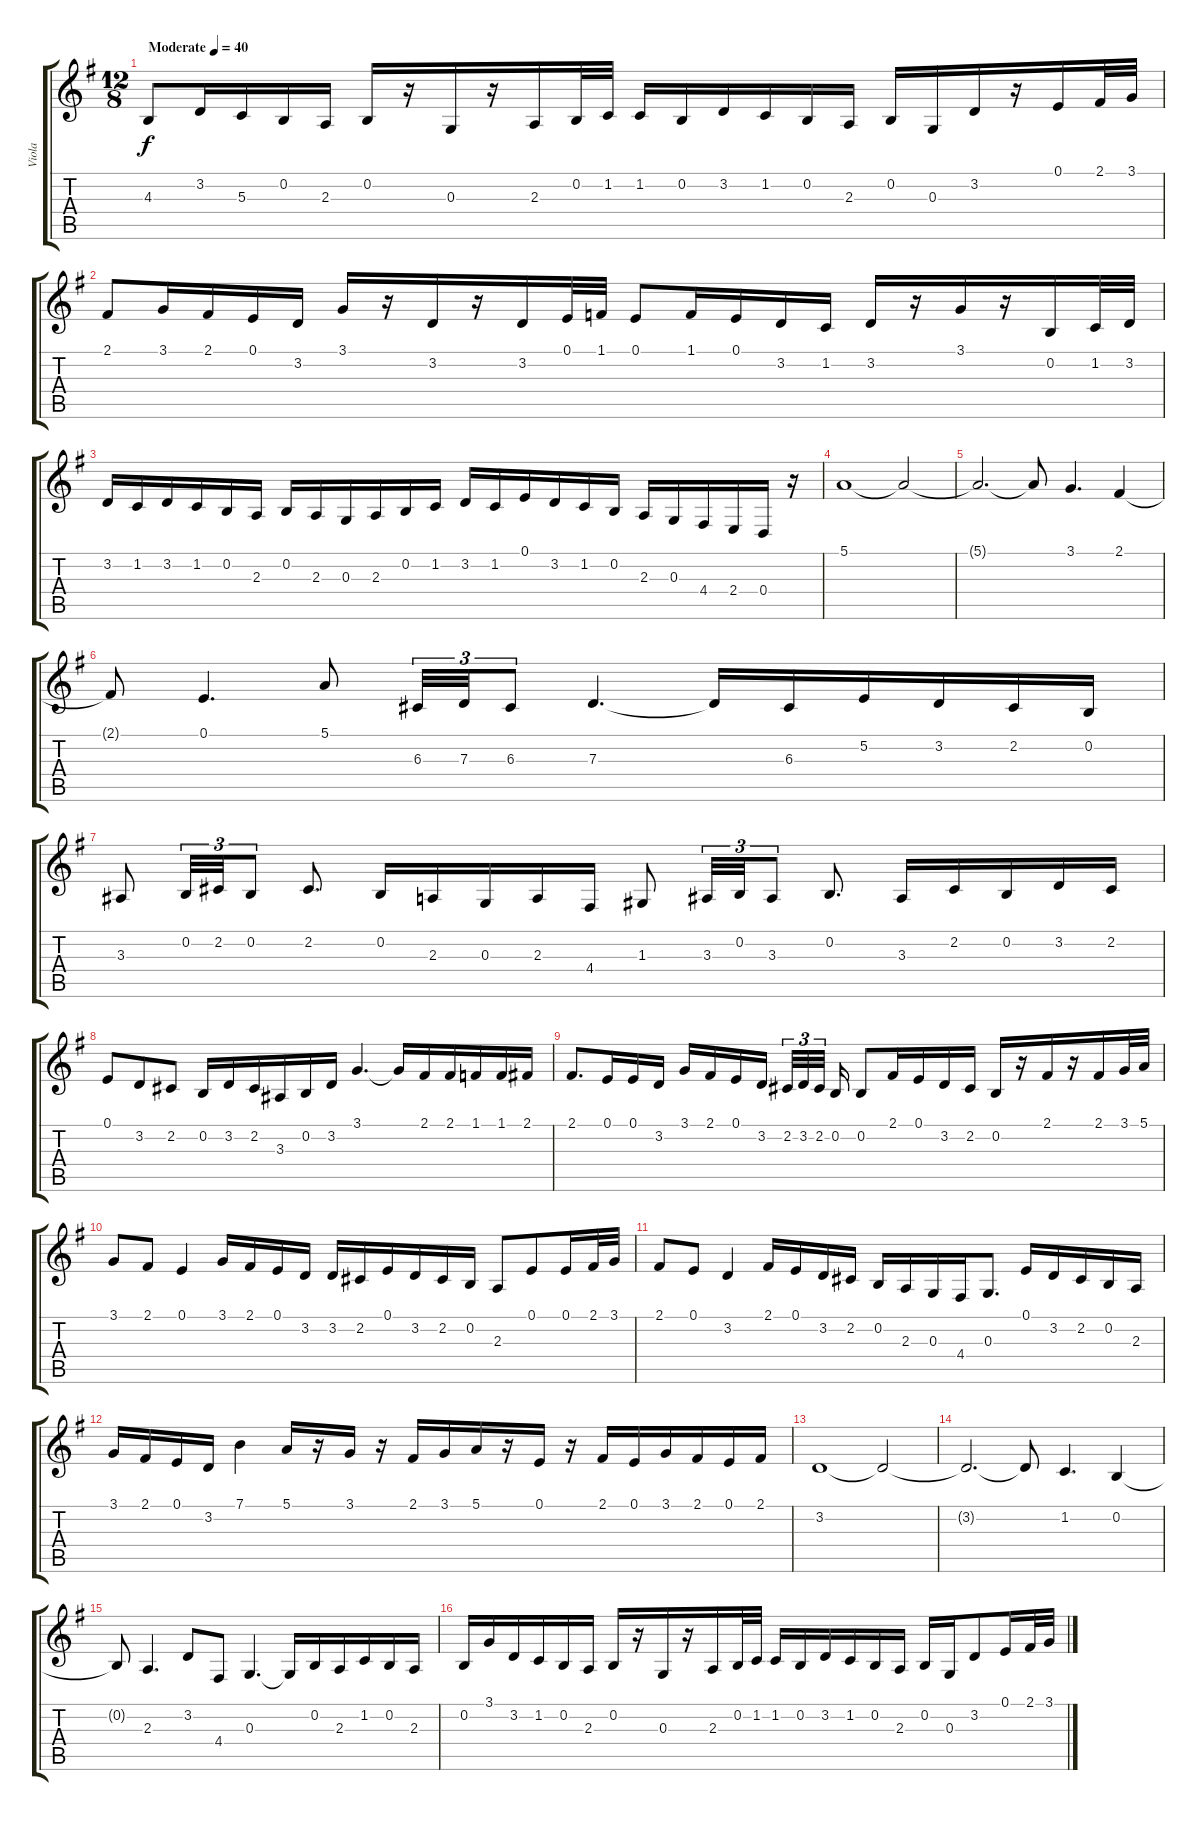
\track ("Viola" "Viola") {instrument viola}
\staff {score tabs}
\tuning (E4 B3 G3 D3 A2 E2) {hide}
\ts (12 8)
\tempo (40 "Moderate")
\clef g2
\ks g
4.3.8{dy f instrument viola} 3.2.16 5.3.16 0.2.16 2.3.16 0.2.16 r.16 0.3.16 r.16 2.3.16 0.2.32 1.2.32 1.2.16 0.2.16 3.2.16 1.2.16 0.2.16 2.3.16 0.2.16 0.3.16 3.2.16 r.16 0.1.16 2.1.32 3.1.32 |
2.1.8 3.1.16 2.1.16 0.1.16 3.2.16 3.1.16 r.16 3.2.16 r.16 3.2.16 0.1.32 1.1.32 0.1.8 1.1.16 0.1.16 3.2.16 1.2.16 3.2.16 r.16 3.1.16 r.16 0.2.16 1.2.32 3.2.32 |
3.2.16 1.2.16 3.2.16 1.2.16 0.2.16 2.3.16 0.2.16 2.3.16 0.3.16 2.3.16 0.2.16 1.2.16 3.2.16 1.2.16 0.1.16 3.2.16 1.2.16 0.2.16 2.3.16 0.3.16 4.4.16 2.4.16 0.4.16 r.16 |
5.1.1 5.1{t}.2 |
5.1{t}.2{d} 5.1{t}.8 3.1.4{d} 2.1.4 |
2.1{t}.8 0.1.4{d} 5.1.8 6.3.32{tu (3 2)} 7.3.32{tu (3 2)} 6.3.8{tu (3 2)} 7.3.4{d} 7.3{t}.16 6.3.16 5.2.16 3.2.16 2.2.16 0.2.16 |
3.3.8 0.2.32{tu (3 2)} 2.2.32{tu (3 2)} 0.2.8{tu (3 2)} 2.2.8{d} 0.2.16 2.3.16 0.3.16 2.3.16 4.4.16 1.3.8 3.3.32{tu (3 2)} 0.2.32{tu (3 2)} 3.3.8{tu (3 2)} 0.2.8{d} 3.3.16 2.2.16 0.2.16 3.2.16 2.2.16 |
0.1.8 3.2.8 2.2.8 0.2.16 3.2.16 2.2.16 3.3.16 0.2.16 3.2.16 3.1.4{d} 3.1{t}.16 2.1.16 2.1.16 1.1.16 1.1.16 2.1.16 |
2.1.8{d} 0.1.16 0.1.16 3.2.16 3.1.16 2.1.16 0.1.16 3.2.16{beam splitsecondary} 2.2.32{tu (3 2)} 3.2.32{tu (3 2)} 2.2.32{tu (3 2) beam splitsecondary} 0.2.16 0.2.8 2.1.16 0.1.16 3.2.16 2.2.16 0.2.16 r.16 2.1.16 r.16 2.1.16 3.1.32 5.1.32 |
3.1.8 2.1.8 0.1.4 3.1.16 2.1.16 0.1.16 3.2.16 3.2.16 2.2.16 0.1.16 3.2.16 2.2.16 0.2.16 2.3.8 0.1.8 0.1.16 2.1.32 3.1.32 |
2.1.8 0.1.8 3.2.4 2.1.16 0.1.16 3.2.16 2.2.16 0.2.16 2.3.16 0.3.16 4.4.16 0.3.8{d} 0.1.16 3.2.16 2.2.16 0.2.16 2.3.16 |
3.1.16 2.1.16 0.1.16 3.2.16 7.1.4 5.1.16 r.16 3.1.16 r.16 2.1.16 3.1.16 5.1.16 r.16 0.1.16 r.16 2.1.16 0.1.16 3.1.16 2.1.16 0.1.16 2.1.16 |
3.2.1 3.2{t}.2 |
3.2{t}.2{d} 3.2{t}.8 1.2.4{d} 0.2.4 |
0.2{t}.8 2.3.4{d} 3.2.8 4.4.8 0.3.4{d} 0.3{t}.16 0.2.16 2.3.16 1.2.16 0.2.16 2.3.16 |
0.2.16 3.1.16 3.2.16 1.2.16 0.2.16 2.3.16 0.2.16 r.16 0.3.16 r.16 2.3.16 0.2.32 1.2.32 1.2.16 0.2.16 3.2.16 1.2.16 0.2.16 2.3.16 0.2.16 0.3.16 3.2.8 0.1.16 2.1.32 3.1.32
